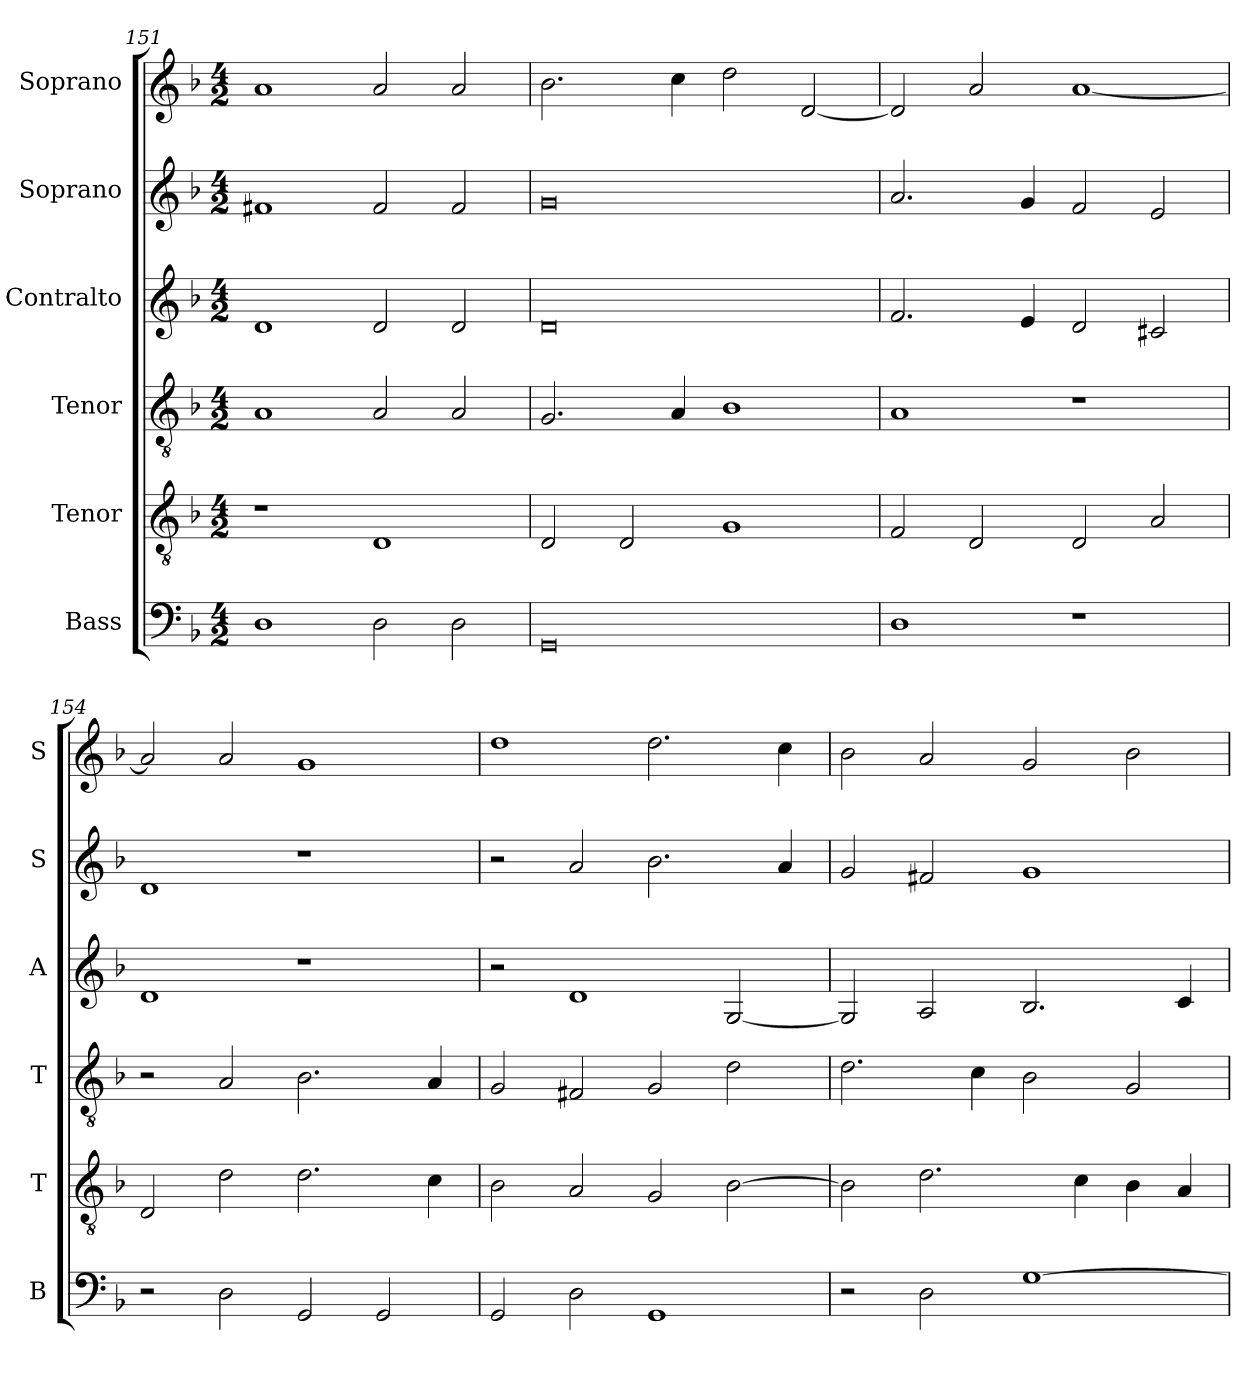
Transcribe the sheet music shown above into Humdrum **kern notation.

**kern	**kern	**kern	**kern	**kern	**kern
*part6	*part5	*part4	*part3	*part2	*part1
*staff6	*staff5	*staff4	*staff3	*staff2	*staff1
*I"Bass	*I"Tenor	*I"Tenor	*I"Contralto	*I"Soprano	*I"Soprano
*I'B	*I'T	*I'T	*I'A	*I'S	*I'S
*clefF4	*clefGv2	*clefGv2	*clefG2	*clefG2	*clefG2
*k[b-]	*k[b-]	*k[b-]	*k[b-]	*k[b-]	*k[b-]
*G:dor	*G:dor	*G:dor	*G:dor	*G:dor	*G:dor
*M4/2	*M4/2	*M4/2	*M4/2	*M4/2	*M4/2
=151	=151	=151	=151	=151	=151
1D	1r	1A	1d	1f#X	1a
2D	1D	2A	2d	2f#	2a
2D	.	2A	2d	2f#	2a
=152	=152	=152	=152	=152	=152
0GG	2D	2.G	0d	0g	2.b-
.	2D	.	.	.	.
.	.	4A	.	.	4cc
.	1G	1B-	.	.	2dd
.	.	.	.	.	[2d
=153	=153	=153	=153	=153	=153
1D	2F	1A	2.f	2.a	2d]
.	2D	.	.	.	2a
.	.	.	4e	4g	.
1r	2D	1r	2d	2f	[1a
.	2A	.	2c#X	2e	.
=154	=154	=154	=154	=154	=154
2r	2D	2r	1d	1d	2a]
2D	2d	2A	.	.	2a
2GG	2.d	2.B-	1r	1r	1g
2GG	.	.	.	.	.
.	4c	4A	.	.	.
=155	=155	=155	=155	=155	=155
2GG	2B-	2G	2r	2r	1dd
2D	2A	2F#X	1d	2a	.
1GG	2G	2G	.	2.b-	2.dd
.	[2B-	2d	[2G	.	.
.	.	.	.	4a	4cc
=156	=156	=156	=156	=156	=156
2r	2B-]	2.d	2G]	2g	2b-
2D	2.d	.	2A	2f#X	2a
.	.	4c	.	.	.
[1G	.	2B-	2.B-	1g	2g
.	4c	.	.	.	.
.	4B-	2G	.	.	2b-
.	4A	.	4c	.	.
=	=	=	=	=	=
*-	*-	*-	*-	*-	*-
